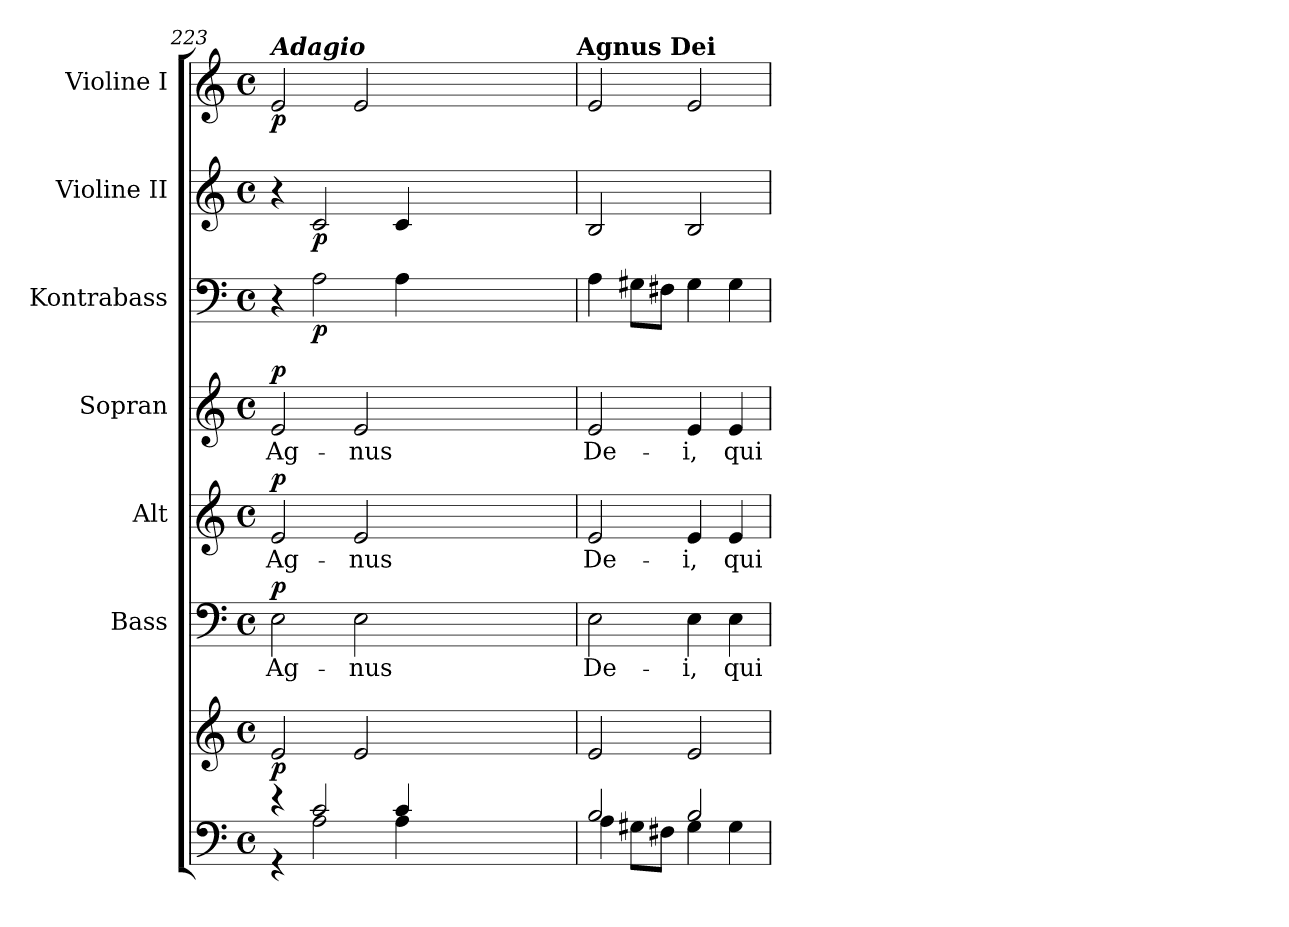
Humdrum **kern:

**kern	**kern	**dynam	**kern	**text	**dynam	**kern	**text	**dynam	**kern	**text	**dynam	**kern	**dynam	**kern	**dynam	**kern	**dynam
*part7	*part7	*part7	*part6	*part6	*part6	*part5	*part5	*part5	*part4	*part4	*part4	*part3	*part3	*part2	*part2	*part1	*part1
*staff8	*staff7	*staff7/8	*staff6	*staff6	*staff6	*staff5	*staff5	*staff5	*staff4	*staff4	*staff4	*staff3	*staff3	*staff2	*staff2	*staff1	*staff1
*	*	*	*I"Bass	*	*	*I"Alt	*	*	*I"Sopran	*	*	*I"Kontrabass	*	*I"Violine II	*	*I"Violine I	*
*	*	*	*I'B.	*	*	*I'A.	*	*	*I'S.	*	*	*I'Kb.	*	*I'Vl. II	*	*I'Vl. I	*
!!LO:PB:g=z
*clefF4	*clefG2	*	*clefF4	*	*	*clefG2	*	*	*clefG2	*	*	*clefF4	*	*clefG2	*	*clefG2	*
*	*	*	*	*	*	*	*	*	*	*	*	*ITrd7c12	*	*	*	*	*
*k[]	*k[]	*	*k[]	*	*	*k[]	*	*	*k[]	*	*	*k[]	*	*k[]	*	*k[]	*
*C:	*C:	*	*C:	*	*	*C:	*	*	*C:	*	*	*C:	*	*C:	*	*C:	*
*M4/4	*M4/4	*	*M4/4	*	*	*M4/4	*	*	*M4/4	*	*	*M4/4	*	*M4/4	*	*M4/4	*
*met(c)	*met(c)	*	*met(c)	*	*	*met(c)	*	*	*met(c)	*	*	*met(c)	*	*met(c)	*	*met(c)	*
=223	=223	=223	=223	=223	=223	=223	=223	=223	=223	=223	=223	=223	=223	=223	=223	=223	=223
*^	*	*	*	*	*	*	*	*	*	*	*	*	*	*	*	*	*
!	!	!	!	!	!	!	!	!	!	!	!	!	!	!	!	!	!LO:TX:a:Bi:t=Adagio	!
!	!	!	!LO:DY:b	!	!LO:LY:b	!LO:DY:a	!	!LO:LY:b	!LO:DY:a	!	!LO:LY:b	!LO:DY:a	!	!	!	!	!	!LO:DY:b
4r	4r	2e/	p	2E\	Ag-	p	2e/	Ag-	p	2e/	Ag-	p	4r	.	4r	.	2e/	p
!	!	!	!	!	!	!	!	!	!	!	!	!	!	!LO:DY:b	!	!LO:DY:b	!	!
2c/	2A\	.	.	.	.	.	.	.	.	.	.	.	2AA\	p	2c/	p	.	.
!	!	!	!	!	!LO:LY:b	!	!	!LO:LY:b	!	!	!LO:LY:b	!	!	!	!	!	!	!
.	.	2e/	.	2E\	-nus	.	2e/	-nus	.	2e/	-nus	.	.	.	.	.	2e/	.
4c/	4A\	.	.	.	.	.	.	.	.	.	.	.	4AA\	.	4c/	.	.	.
1...ryy	1...ryy	1...ryy	.	1...ryy	.	.	1...ryy	.	.	1...ryy	.	.	1...ryy	.	1...ryy	.	1...ryy	.
!	!	!	!	!	!	!	!	!	!	!	!	!	!	!	!	!	!LO:TX:a:B:t=Agnus Dei	!
=224	=224	=224	=224	=224	=224	=224	=224	=224	=224	=224	=224	=224	=224	=224	=224	=224	=224	=224
!	!	!	!	!	!LO:LY:b	!	!	!LO:LY:b	!	!	!LO:LY:b	!	!	!	!	!	!	!
2B/	4A\	2e/	.	2E\	De-	.	2e/	De-	.	2e/	De-	.	4AA\	.	2B/	.	2e/	.
.	8G#X\L	.	.	.	.	.	.	.	.	.	.	.	8GG#X\L	.	.	.	.	.
.	8F#X\J	.	.	.	.	.	.	.	.	.	.	.	8FF#X\J	.	.	.	.	.
!	!	!	!	!	!LO:LY:b	!	!	!LO:LY:b	!	!	!LO:LY:b	!	!	!	!	!	!	!
2B/	4G#\	2e/	.	4E\	-i,	.	4e/	-i,	.	4e/	-i,	.	4GG#\	.	2B/	.	2e/	.
!	!	!	!	!	!LO:LY:b	!	!	!LO:LY:b	!	!	!LO:LY:b	!	!	!	!	!	!	!
.	4G#\	.	.	4E\	qui	.	4e/	qui	.	4e/	qui	.	4GG#\	.	.	.	.	.
*v	*v	*	*	*	*	*	*	*	*	*	*	*	*	*	*	*	*	*
=	=	=	=	=	=	=	=	=	=	=	=	=	=	=	=	=	=
*-	*-	*-	*-	*-	*-	*-	*-	*-	*-	*-	*-	*-	*-	*-	*-	*-	*-
